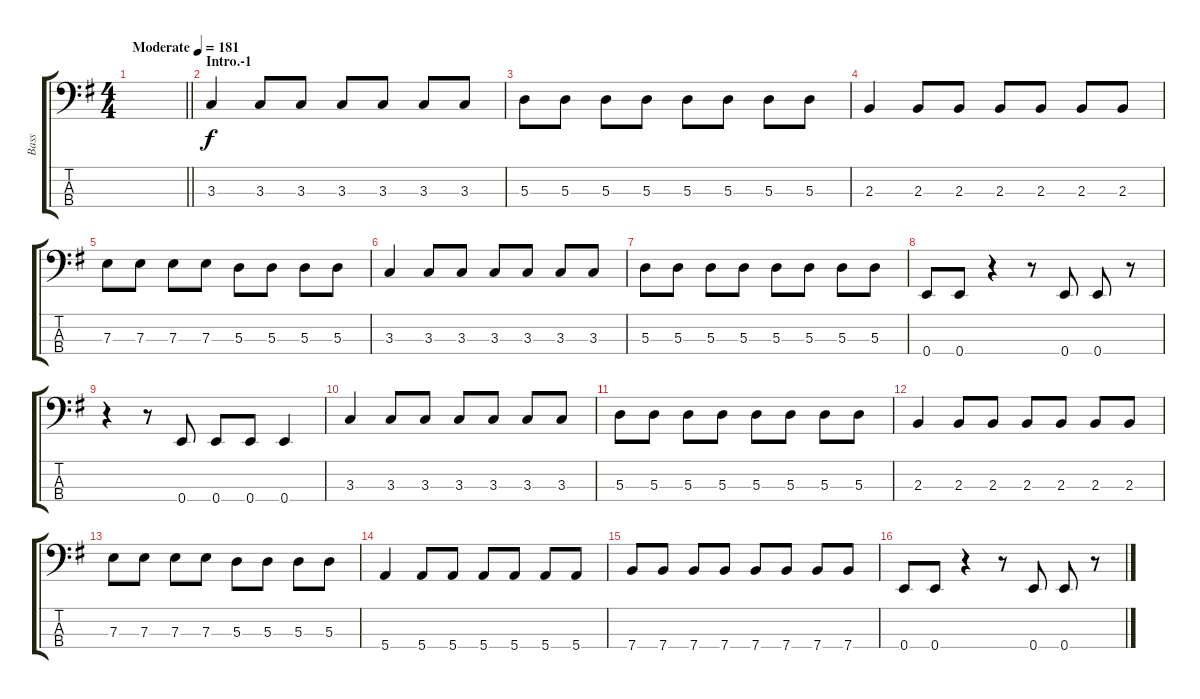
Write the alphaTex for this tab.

\track ("Bass" "Bass") {instrument electricbassfinger}
\staff {score tabs}
\tuning (G2 D2 A1 E1) {hide}
\ts (4 4)
\tempo (181 "Moderate")
\clef f4
\barLineRight lightlight
\ks g
|
\section ("" "Intro.-1")
3.3.4 3.3.8 3.3.8 3.3.8 3.3.8 3.3.8 3.3.8 |
5.3.8 5.3.8 5.3.8 5.3.8 5.3.8 5.3.8 5.3.8 5.3.8 |
2.3.4 2.3.8 2.3.8 2.3.8 2.3.8 2.3.8 2.3.8 |
7.3.8 7.3.8 7.3.8 7.3.8 5.3.8 5.3.8 5.3.8 5.3.8 |
3.3.4 3.3.8 3.3.8 3.3.8 3.3.8 3.3.8 3.3.8 |
5.3.8 5.3.8 5.3.8 5.3.8 5.3.8 5.3.8 5.3.8 5.3.8 |
0.4.8 0.4.8 r.4 r.8 0.4.8 0.4.8 r.8 |
r.4 r.8 0.4.8 0.4.8 0.4.8 0.4.4 |
3.3.4 3.3.8 3.3.8 3.3.8 3.3.8 3.3.8 3.3.8 |
5.3.8 5.3.8 5.3.8 5.3.8 5.3.8 5.3.8 5.3.8 5.3.8 |
2.3.4 2.3.8 2.3.8 2.3.8 2.3.8 2.3.8 2.3.8 |
7.3.8 7.3.8 7.3.8 7.3.8 5.3.8 5.3.8 5.3.8 5.3.8 |
5.4.4 5.4.8 5.4.8 5.4.8 5.4.8 5.4.8 5.4.8 |
7.4.8 7.4.8 7.4.8 7.4.8 7.4.8 7.4.8 7.4.8 7.4.8 |
0.4.8 0.4.8 r.4 r.8 0.4.8 0.4.8 r.8
